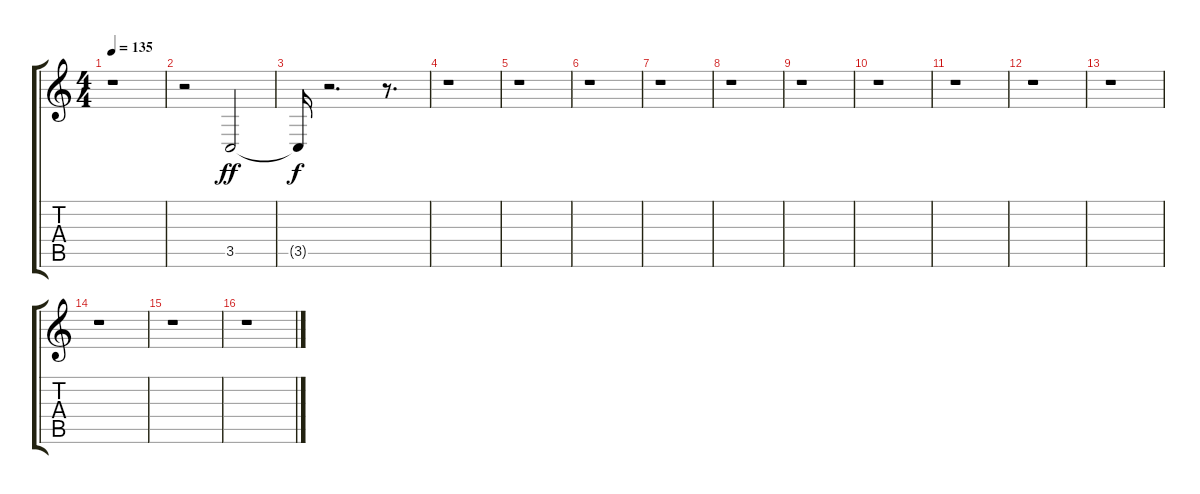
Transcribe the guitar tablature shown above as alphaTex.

\track "" {instrument reversecymbal}
\staff {score tabs}
\tuning (E4 B3 G3 D3 A2 E2) {hide}
\ts (4 4)
\tempo 135
\clef g2
\ks c
r.1{dy ff} |
r.2 3.5.2 |
3.5{t}.16{dy f} r.2{d} r.8{d} |
r.1 |
r.1 |
r.1 |
r.1 |
r.1 |
r.1 |
r.1 |
r.1 |
r.1 |
r.1 |
r.1 |
r.1 |
r.1
